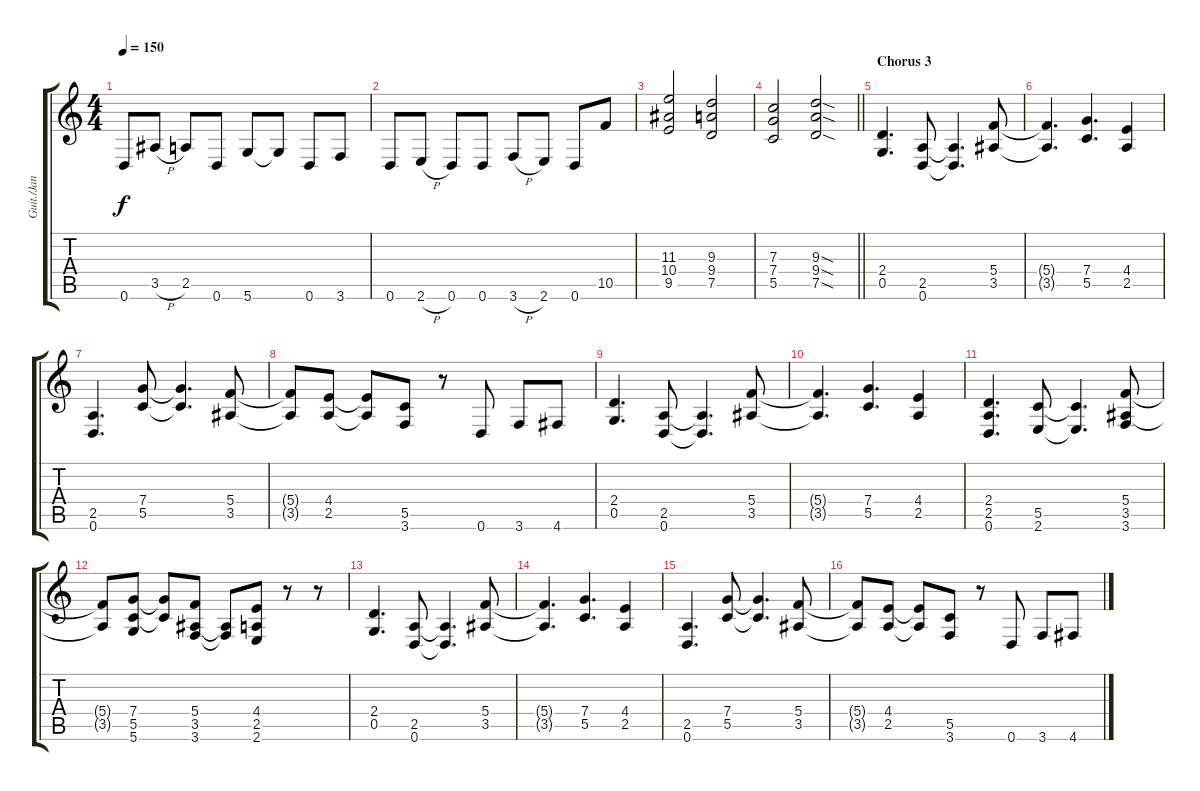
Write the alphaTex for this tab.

\track ("Guit./Jan Standard D" "Guit./Jan ") {instrument distortionguitar}
\staff {score tabs}
\tuning (D4 A3 F3 C3 G2 D2) {hide}
\ts (4 4)
\tempo 150
\clef g2
\ks c
0.6.8{dy f} 3.5{h}.8 2.5.8 0.6.8 5.6.8 5.6{t}.8 0.6.8 3.6.8 |
0.6.8 2.6{h}.8 0.6.8 0.6.8 3.6{h}.8 2.6.8 0.6.8 10.5.8 |
(11.3 10.4 9.5).2 (9.3 9.4 7.5).2 |
\barLineRight lightlight
(7.3 7.4 5.5).2 (9.3{sod} 9.4{sod} 7.5{sod}).2 |
\section ("" "Chorus 3")
(2.4 0.5).4{d} (2.5 0.6).8 (2.5{t} 0.6{t}).4{d} (5.4 3.5).8 |
(5.4{t} 3.5{t}).4{d} (7.4 5.5).4{d} (4.4 2.5).4 |
(2.5 0.6).4{d} (7.4 5.5).8 (7.4{t} 5.5{t}).4{d} (5.4 3.5).8 |
(5.4{t} 3.5{t}).8 (4.4 2.5).8 (4.4{t} 2.5{t}).8 (5.5 3.6).8 r.8 0.6.8 3.6.8 4.6.8 |
(2.4 0.5).4{d} (2.5 0.6).8 (2.5{t} 0.6{t}).4{d} (5.4 3.5).8 |
(5.4{t} 3.5{t}).4{d} (7.4 5.5).4{d} (4.4 2.5).4 |
(2.4 2.5 0.6).4{d} (5.5 2.6).8 (5.5{t} 2.6{t}).4{d} (5.4 3.5 3.6).8 |
(5.4{t} 3.5{t}).8 (7.4 5.5 5.6).8 (7.4{t} 5.5{t}).8 (5.4 3.5 3.6).8 (3.5{t} 3.6{t}).8 (4.4 2.5 2.6).8 r.8 r.8 |
(2.4 0.5).4{d} (2.5 0.6).8 (2.5{t} 0.6{t}).4{d} (5.4 3.5).8 |
(5.4{t} 3.5{t}).4{d} (7.4 5.5).4{d} (4.4 2.5).4 |
(2.5 0.6).4{d} (7.4 5.5).8 (7.4{t} 5.5{t}).4{d} (5.4 3.5).8 |
(5.4{t} 3.5{t}).8 (4.4 2.5).8 (4.4{t} 2.5{t}).8 (5.5 3.6).8 r.8 0.6.8 3.6.8 4.6.8
